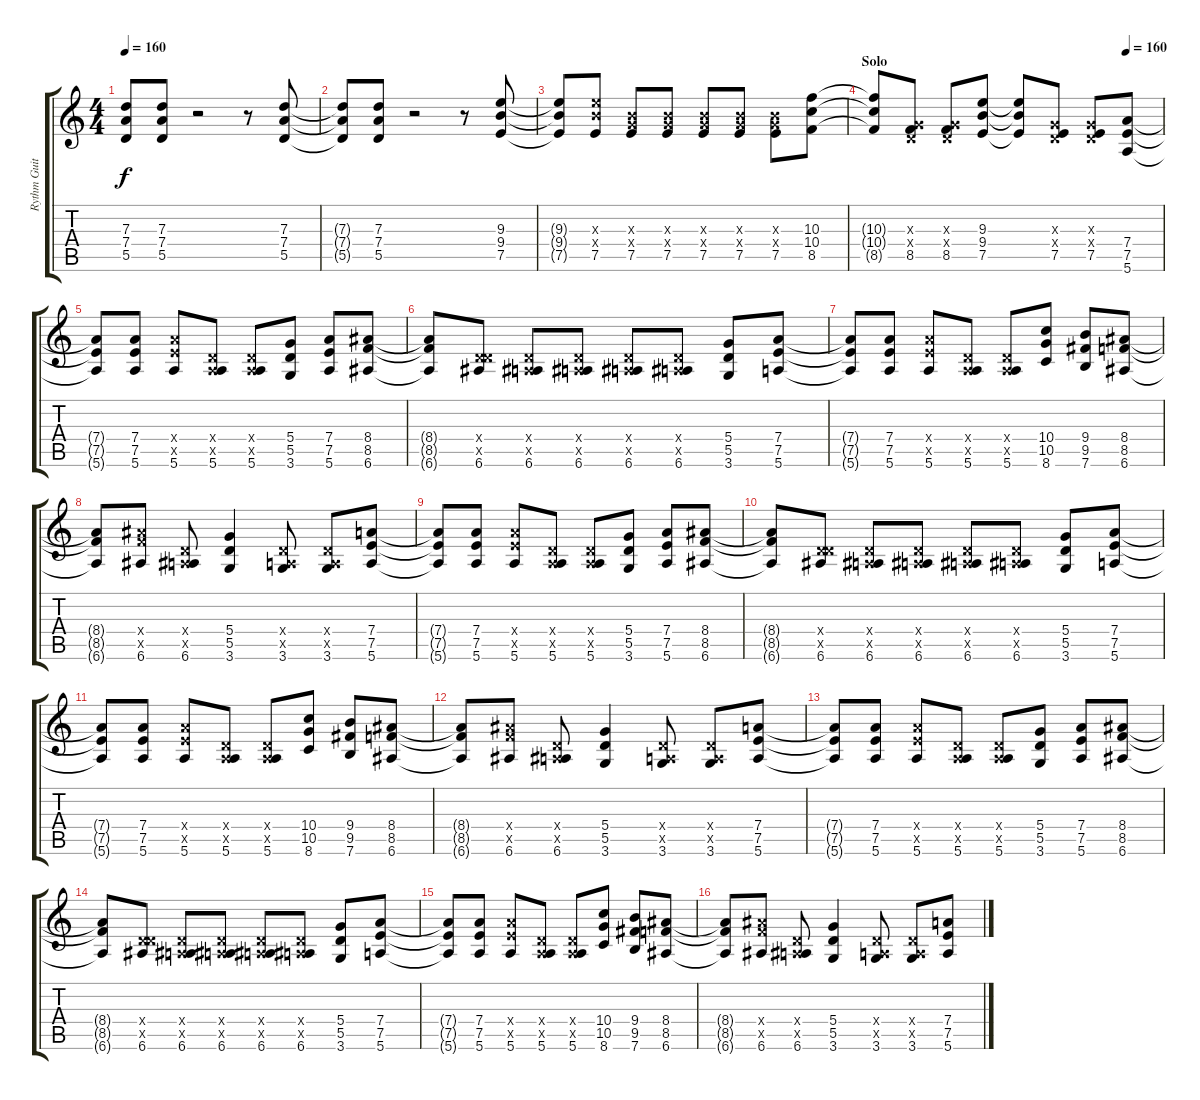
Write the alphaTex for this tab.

\track ("Rythm Guitar" "Rythm Guit") {instrument distortionguitar}
\staff {score tabs}
\tuning (E4 B3 G3 D3 A2 E2) {hide}
\ts (4 4)
\tempo 160
\clef g2
\ks c
(7.3{t} 7.4{t} 5.5{t}).8{dy f} (7.3 7.4 5.5).8 r.2 r.8 (7.3 7.4 5.5).8 |
(7.3{t} 7.4{t} 5.5{t}).8 (7.3 7.4 5.5).8 r.2 r.8 (9.3 9.4 7.5).8 |
(9.3{t} 9.4{t} 7.5{t}).8 (9.3{x} 9.4{x} 7.5).8 (0.3{x} 9.4{x} 7.5).8 (0.3{x} 9.4{x} 7.5).8 (0.3{x} 9.4{x} 7.5).8 (0.3{x} 9.4{x} 7.5).8 (0.3{x} 9.4{x} 7.5).8 (10.3 10.4 8.5).8 |
\section ("" "Solo")
\tempo (160 0.875)
(10.3{t} 10.4{t} 8.5{t}).8 (0.3{x} 0.4{x} 8.5).8 (0.3{x} 0.4{x} 8.5).8 (9.3 9.4 7.5).8 (9.3{t} 9.4{t} 7.5{t}).8 (0.3{x} 0.4{x} 7.5).8 (0.3{x} 0.4{x} 7.5).8 (7.4 7.5 5.6).8 |
(7.4{t} 7.5{t} 5.6{t}).8 (7.4 7.5 5.6).8 (7.4{x} 7.5{x} 5.6).8 (0.4{x} 0.5{x} 5.6).8 (0.4{x} 0.5{x} 5.6).8 (5.4 5.5 3.6).8 (7.4 7.5 5.6).8 (8.4 8.5 6.6).8 |
(8.4{t} 8.5{t} 6.6{t}).8 (0.4{x} 5.5{x} 6.6).8 (0.4{x} 0.5{x} 6.6).8 (0.4{x} 0.5{x} 6.6).8 (0.4{x} 0.5{x} 6.6).8 (0.4{x} 0.5{x} 6.6).8 (5.4 5.5 3.6).8 (7.4 7.5 5.6).8 |
(7.4{t} 7.5{t} 5.6{t}).8 (7.4 7.5 5.6).8 (7.4{x} 7.5{x} 5.6).8 (0.4{x} 0.5{x} 5.6).8 (0.4{x} 0.5{x} 5.6).8 (10.4 10.5 8.6).8 (9.4 9.5 7.6).8 (8.4 8.5 6.6).8 |
(8.4{t} 8.5{t} 6.6{t}).8 (8.4{x} 8.5{x} 6.6).8 (0.4{x} 0.5{x} 6.6).8 (5.4 5.5 3.6).4 (0.4{x} 0.5{x} 3.6).8 (0.4{x} 0.5{x} 3.6).8 (7.4 7.5 5.6).8 |
(7.4{t} 7.5{t} 5.6{t}).8 (7.4 7.5 5.6).8 (7.4{x} 7.5{x} 5.6).8 (0.4{x} 0.5{x} 5.6).8 (0.4{x} 0.5{x} 5.6).8 (5.4 5.5 3.6).8 (7.4 7.5 5.6).8 (8.4 8.5 6.6).8 |
(8.4{t} 8.5{t} 6.6{t}).8 (0.4{x} 5.5{x} 6.6).8 (0.4{x} 0.5{x} 6.6).8 (0.4{x} 0.5{x} 6.6).8 (0.4{x} 0.5{x} 6.6).8 (0.4{x} 0.5{x} 6.6).8 (5.4 5.5 3.6).8 (7.4 7.5 5.6).8 |
(7.4{t} 7.5{t} 5.6{t}).8 (7.4 7.5 5.6).8 (7.4{x} 7.5{x} 5.6).8 (0.4{x} 0.5{x} 5.6).8 (0.4{x} 0.5{x} 5.6).8 (10.4 10.5 8.6).8 (9.4 9.5 7.6).8 (8.4 8.5 6.6).8 |
(8.4{t} 8.5{t} 6.6{t}).8 (8.4{x} 8.5{x} 6.6).8 (0.4{x} 0.5{x} 6.6).8 (5.4 5.5 3.6).4 (0.4{x} 0.5{x} 3.6).8 (0.4{x} 0.5{x} 3.6).8 (7.4 7.5 5.6).8 |
(7.4{t} 7.5{t} 5.6{t}).8 (7.4 7.5 5.6).8 (7.4{x} 7.5{x} 5.6).8 (0.4{x} 0.5{x} 5.6).8 (0.4{x} 0.5{x} 5.6).8 (5.4 5.5 3.6).8 (7.4 7.5 5.6).8 (8.4 8.5 6.6).8 |
(8.4{t} 8.5{t} 6.6{t}).8 (0.4{x} 5.5{x} 6.6).8 (0.4{x} 0.5{x} 6.6).8 (0.4{x} 0.5{x} 6.6).8 (0.4{x} 0.5{x} 6.6).8 (0.4{x} 0.5{x} 6.6).8 (5.4 5.5 3.6).8 (7.4 7.5 5.6).8 |
(7.4{t} 7.5{t} 5.6{t}).8 (7.4 7.5 5.6).8 (7.4{x} 7.5{x} 5.6).8 (0.4{x} 0.5{x} 5.6).8 (0.4{x} 0.5{x} 5.6).8 (10.4 10.5 8.6).8 (9.4 9.5 7.6).8 (8.4 8.5 6.6).8 |
(8.4{t} 8.5{t} 6.6{t}).8 (8.4{x} 8.5{x} 6.6).8 (0.4{x} 0.5{x} 6.6).8 (5.4 5.5 3.6).4 (0.4{x} 0.5{x} 3.6).8 (0.4{x} 0.5{x} 3.6).8 (7.4 7.5 5.6).8
